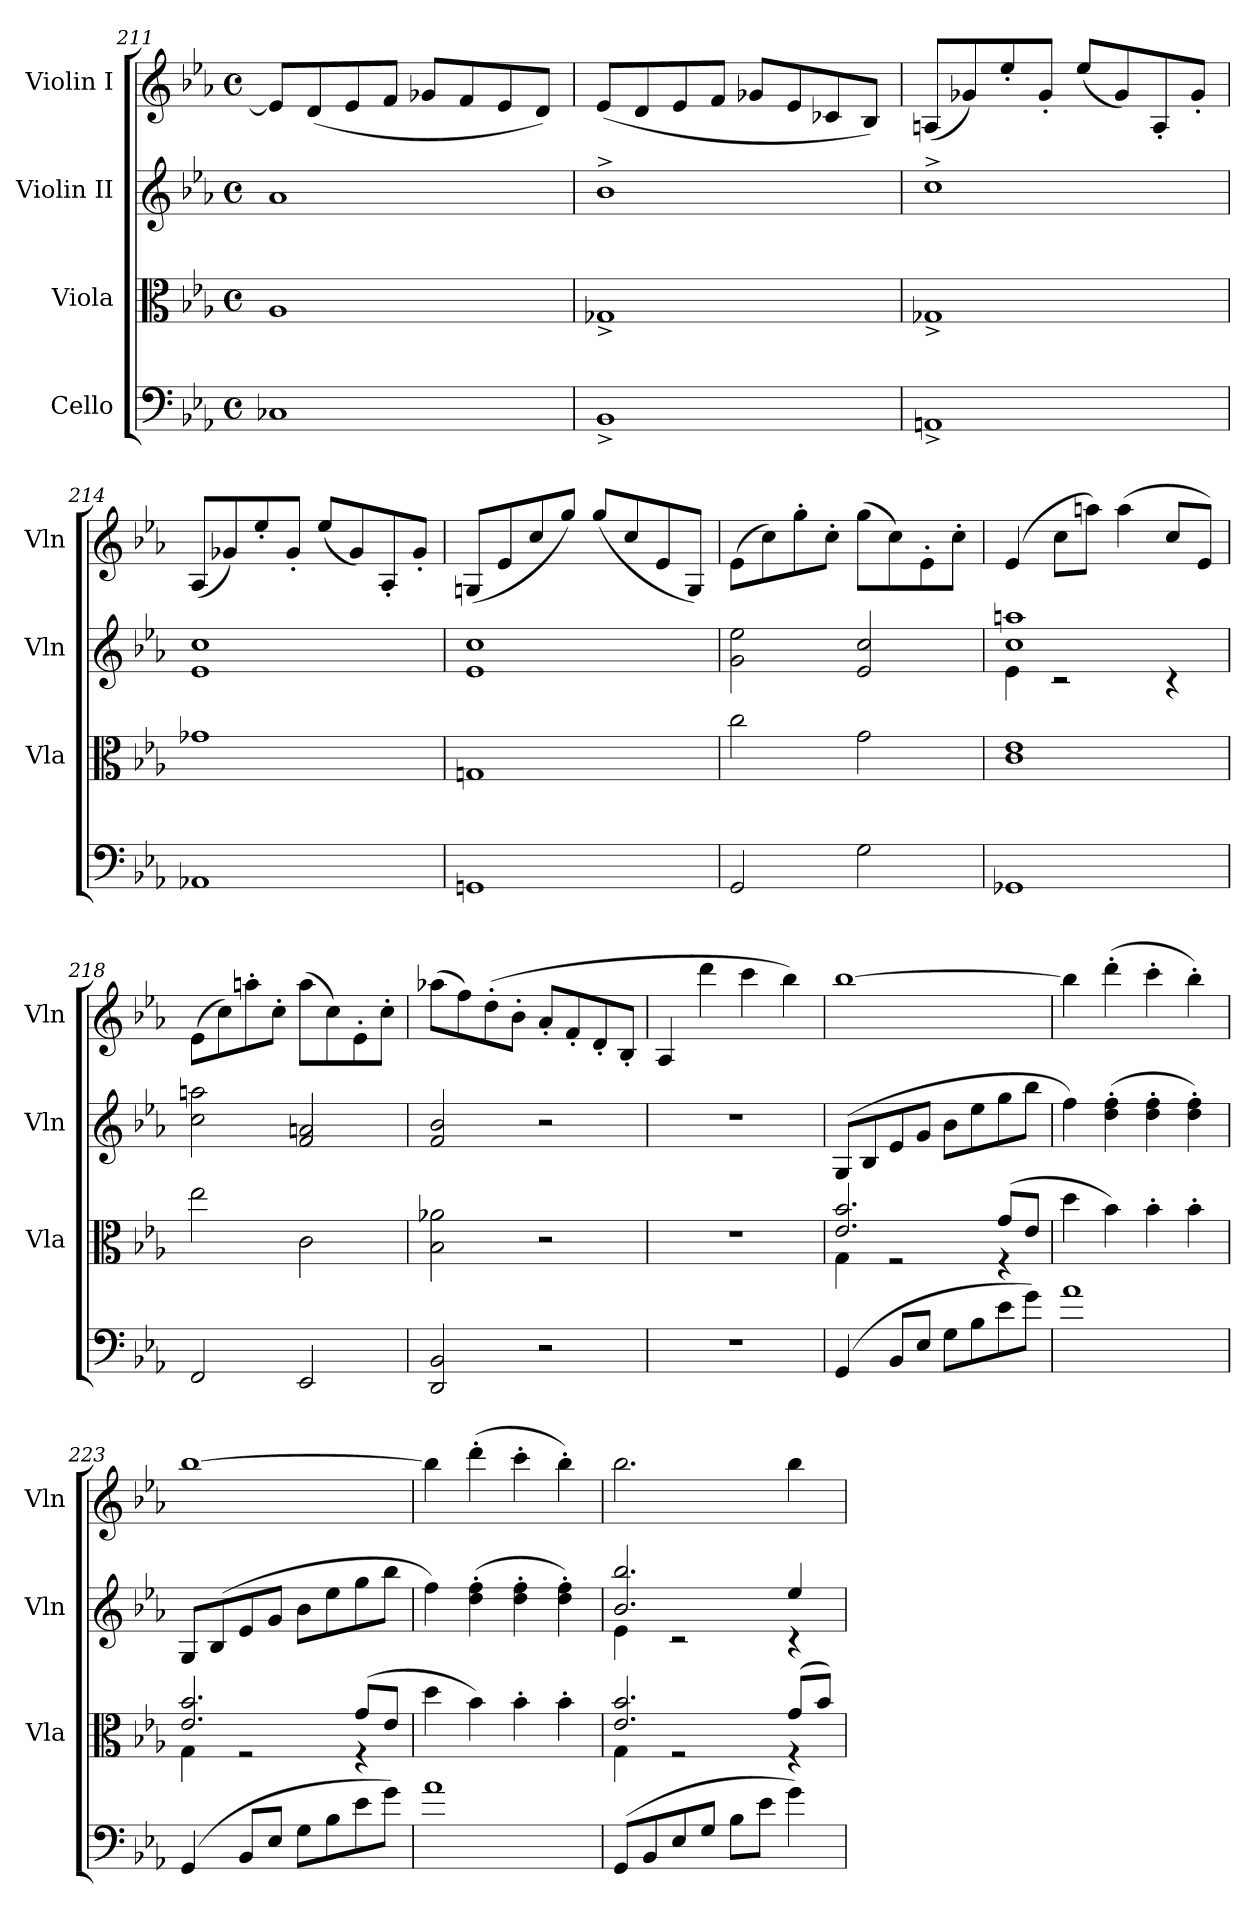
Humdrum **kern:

**kern	**kern	**kern	**kern
*part4	*part3	*part2	*part1
*staff4	*staff3	*staff2	*staff1
*I"Cello	*I"Viola	*I"Violin II	*I"Violin I
*	*I'Vla	*I'Vln	*I'Vln
!!LO:LB:g=z
*clefF4	*clefC3	*clefG2	*clefG2
*k[b-e-a-]	*k[b-e-a-]	*k[b-e-a-]	*k[b-e-a-]
*M4/4	*M4/4	*M4/4	*M4/4
*met(c)	*met(c)	*met(c)	*met(c)
=211	=211	=211	=211
1C-X	1A-	1a-	8e-/L]
.	.	.	(<8d/
.	.	.	8e-/
.	.	.	8f/J
.	.	.	8g-X/L
.	.	.	8f/
.	.	.	8e-/
.	.	.	8d/J)
=212	=212	=212	=212
1BB-^	1G-X^	1b-^	(<8e-/L
.	.	.	8d/
.	.	.	8e-/
.	.	.	8f/J
.	.	.	8g-X/L
.	.	.	8e-/
.	.	.	8c-X/
.	.	.	8B-/J)
=213	=213	=213	=213
1AAn^	1G-X^	1cc^	(<8An/L
.	.	.	8g-X/)
.	.	.	8ee-'/
.	.	.	8g-'/J
.	.	.	(<8ee-/L
.	.	.	8g-/)
.	.	.	8A'/
.	.	.	8g-'/J
=214	=214	=214	=214
1AA-X	1g-X	1e- 1cc	(<8A-/L
.	.	.	8g-X/)
.	.	.	8ee-'/
.	.	.	8g-'/J
.	.	.	(<8ee-/L
.	.	.	8g-/)
.	.	.	8A-'/
.	.	.	8g-'/J
=215	=215	=215	=215
1GGn	1Gn	1e- 1cc	(<8Gn/L
.	.	.	8e-/
.	.	.	8cc/
.	.	.	8gg/J)
.	.	.	(<8gg/L
.	.	.	8cc/
.	.	.	8e-/
.	.	.	8G/J)
=216	=216	=216	=216
2GG/	2cc\	2g\ 2ee-\	(>8e-\L
.	.	.	8cc\)
.	.	.	8gg'\
.	.	.	8cc'\J
2G\	2g\	2e-/ 2cc/	(>8gg\L
.	.	.	8cc\)
.	.	.	8e-'\
.	.	.	8cc'\J
=217	=217	=217	=217
*	*	*^	*
1GG-X	1c 1e-	1cc 1aan	4e-\	(>4e-/
.	.	.	2r	8cc\L
.	.	.	.	8aan\J)
.	.	.	.	(>4aa\
.	.	.	4r	8cc/L
.	.	.	.	8e-/J)
*	*	*v	*v	*
=218	=218	=218	=218
2FF/	2ee-\	2cc\ 2aan\	(>8e-\L
.	.	.	8cc\)
.	.	.	8aan'\
.	.	.	8cc'\J
2EE-/	2c\	2f/ 2an/	(>8aa\L
.	.	.	8cc\)
.	.	.	8e-'\
.	.	.	8cc'\J
=219	=219	=219	=219
2DD/ 2BB-/	2B-\ 2a-X\	2f/ 2b-/	(>8aa-X\L
.	.	.	8ff\)
.	.	.	(>8dd'\
.	.	.	8b-'\J
2r	2r	2r	8a-'/L
.	.	.	8f'/
.	.	.	8d'/
.	.	.	8B-'/J
!!LO:PB:g=z
=220	=220	=220	=220
1r	1r	1r	4A-/
.	.	.	4ddd\
.	.	.	4ccc\
.	.	.	4bb-\)
=221	=221	=221	=221
*	*^	*	*
(>4GG/	2.e-/ 2.b-/	4G\	(>8G/L	[1bb-
.	.	.	8B-/	.
8BB-/L	.	2r	8e-/	.
8E-/J	.	.	8g/J	.
8G\L	.	.	8b-\L	.
8B-\	.	.	8ee-\	.
8e-\	(>8g/L	4r	8gg\	.
8g\J)	8e-/J	.	8bb-\J	.
*	*v	*v	*	*
=222	=222	=222	=222
1a-	4dd\	4ff\)	4bb-\]
.	4b-\)	(>4dd\' 4ff\'	(>4ddd'\
.	4b-'\	4dd\' 4ff\'	4ccc'\
.	4b-'\	4dd\' 4ff\')	4bb-'\)
=223	=223	=223	=223
*	*^	*	*
(>4GG/	2.e-/ 2.b-/	4G\	8G/L	[1bb-
.	.	.	(>8B-/	.
8BB-/L	.	2r	8e-/	.
8E-/J	.	.	8g/J	.
8G\L	.	.	8b-\L	.
8B-\	.	.	8ee-\	.
8e-\	(>8g/L	4r	8gg\	.
8g\J)	8e-/J	.	8bb-\J	.
*	*v	*v	*	*
=224	=224	=224	=224
1a-	4dd\	4ff\)	4bb-\]
.	4b-\)	(>4dd\' 4ff\'	(>4ddd'\
.	4b-'\	4dd\' 4ff\'	4ccc'\
.	4b-'\	4dd\' 4ff\')	4bb-'\)
=225	=225	=225	=225
*	*^	*^	*
(>8GG/L	2.e-/ 2.b-/	4G\	2.b-/ 2.bb-/	4e-\	2.bb-\
8BB-/	.	.	.	.	.
8E-/	.	2r	.	2r	.
8G/J	.	.	.	.	.
8B-\L	.	.	.	.	.
8e-\J	.	.	.	.	.
4g\)	(>8g/L	4r	4ee-/	4r	4bb-\
.	8b-/J)	.	.	.	.
*	*v	*v	*	*	*
*	*	*v	*v	*
=	=	=	=
*-	*-	*-	*-
